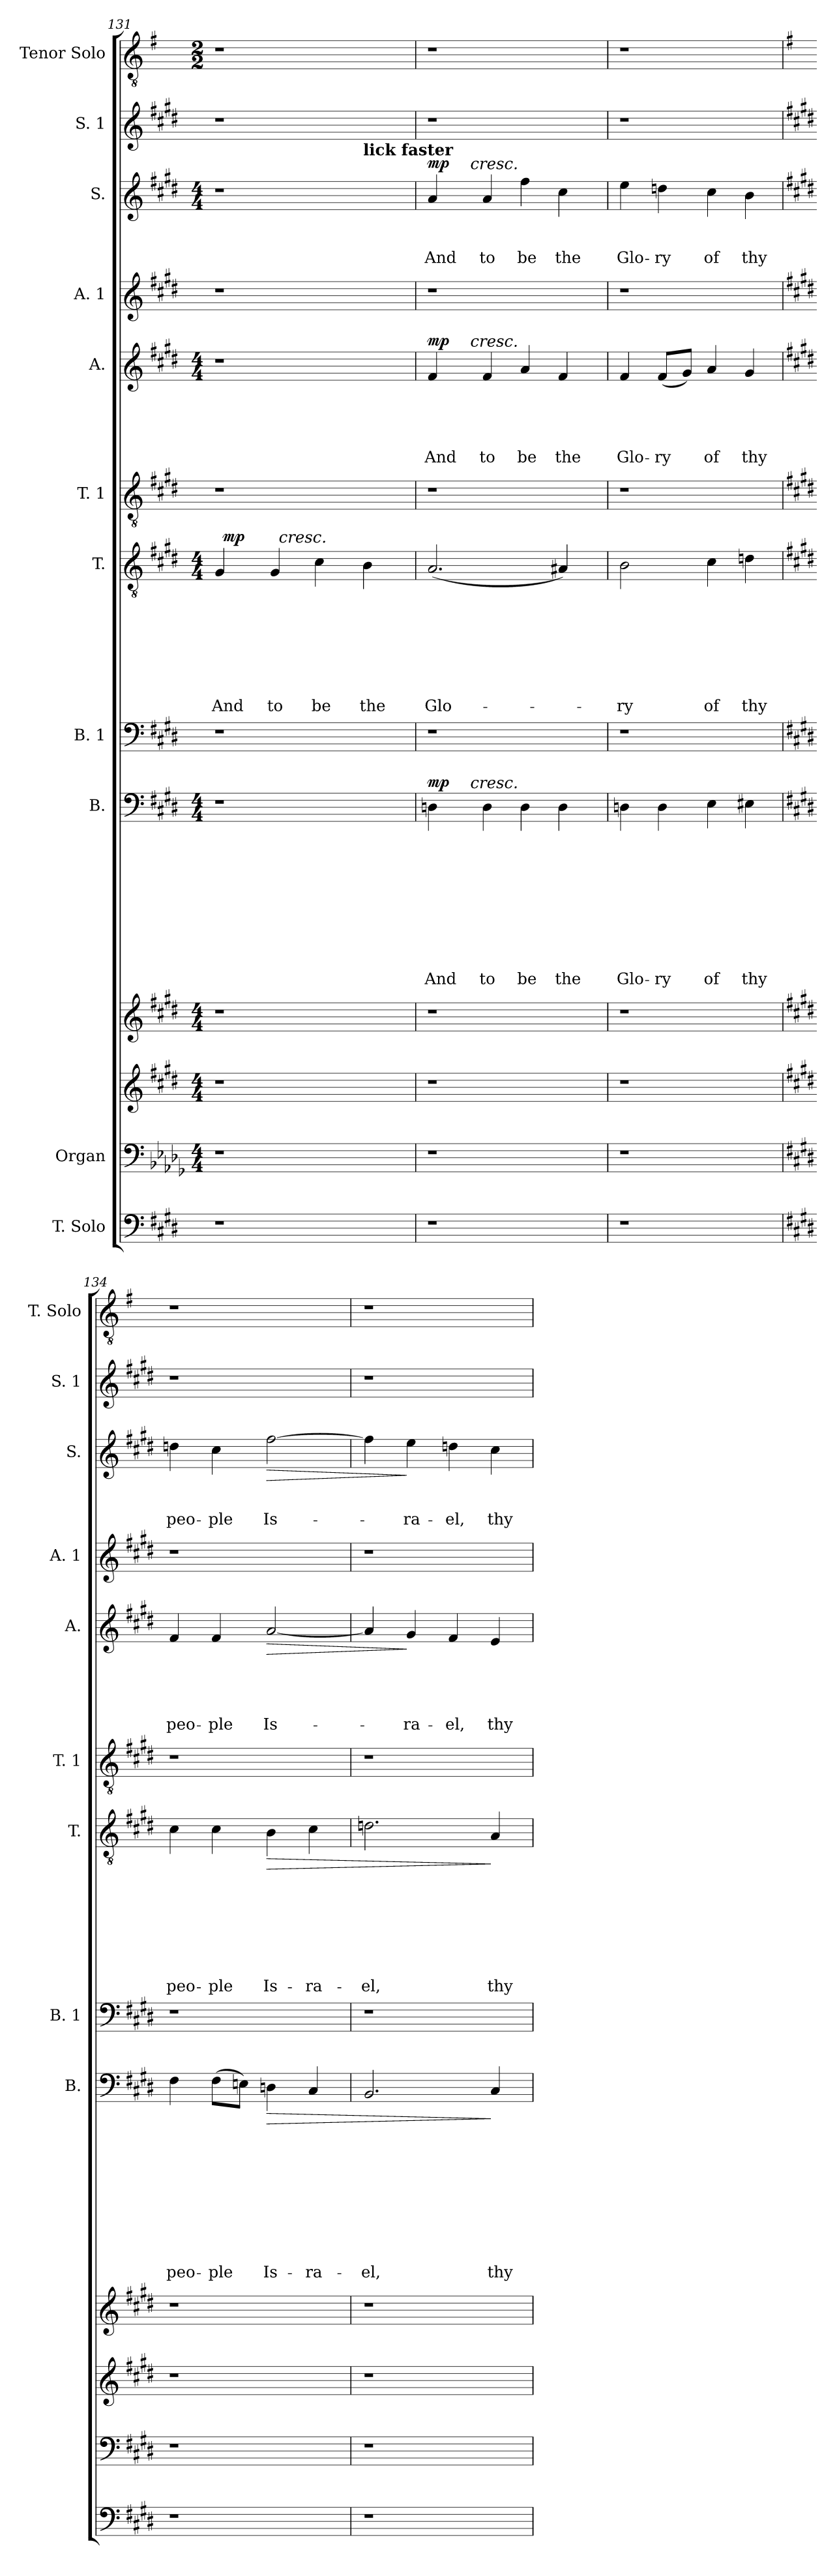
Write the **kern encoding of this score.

**kern	**kern	**kern	**kern	**kern	**text	**text	**text	**text	**text	**text	**text	**text	**text	**text	**dynam	**kern	**kern	**text	**text	**text	**text	**text	**text	**text	**text	**dynam	**kern	**kern	**text	**text	**text	**text	**text	**dynam	**kern	**kern	**text	**text	**text	**dynam	**kern	**kern
*part13	*part12	*part11	*part10	*part9	*part9	*part9	*part9	*part9	*part9	*part9	*part9	*part9	*part9	*part9	*part9	*part8	*part7	*part7	*part7	*part7	*part7	*part7	*part7	*part7	*part7	*part7	*part6	*part5	*part5	*part5	*part5	*part5	*part5	*part5	*part4	*part3	*part3	*part3	*part3	*part3	*part2	*part1
*staff13	*staff12	*staff11	*staff10	*staff9	*staff9	*staff9	*staff9	*staff9	*staff9	*staff9	*staff9	*staff9	*staff9	*staff9	*staff9	*staff8	*staff7	*staff7	*staff7	*staff7	*staff7	*staff7	*staff7	*staff7	*staff7	*staff7	*staff6	*staff5	*staff5	*staff5	*staff5	*staff5	*staff5	*staff5	*staff4	*staff3	*staff3	*staff3	*staff3	*staff3	*staff2	*staff1
*I"T. Solo	*I"Organ	*	*	*I"B.	*	*	*	*	*	*	*	*	*	*	*	*I"B. 1	*I"T.	*	*	*	*	*	*	*	*	*	*I"T. 1	*I"A.	*	*	*	*	*	*	*I"A. 1	*I"S.	*	*	*	*	*I"S. 1	*I"Tenor Solo
*	*	*	*	*I'B.	*	*	*	*	*	*	*	*	*	*	*	*I'B. 1	*I'T.	*	*	*	*	*	*	*	*	*	*I'T. 1	*I'A.	*	*	*	*	*	*	*I'A. 1	*I'S.	*	*	*	*	*I'S. 1	*I'T. Solo
*clefF4	*clefF4	*clefG2	*clefG2	*clefF4	*	*	*	*	*	*	*	*	*	*	*	*clefF4	*clefGv2	*	*	*	*	*	*	*	*	*	*clefGv2	*clefG2	*	*	*	*	*	*	*clefG2	*clefG2	*	*	*	*	*clefG2	*clefGv2
*k[f#c#g#d#]	*k[b-e-a-d-g-]	*k[f#c#g#d#]	*k[f#c#g#d#]	*k[f#c#g#d#]	*	*	*	*	*	*	*	*	*	*	*	*k[f#c#g#d#]	*k[f#c#g#d#]	*	*	*	*	*	*	*	*	*	*k[f#c#g#d#]	*k[f#c#g#d#]	*	*	*	*	*	*	*k[f#c#g#d#]	*k[f#c#g#d#]	*	*	*	*	*k[f#c#g#d#]	*k[f#]
*E:	*D-:	*E:	*E:	*E:	*	*	*	*	*	*	*	*	*	*	*	*E:	*E:	*	*	*	*	*	*	*	*	*	*E:	*E:	*	*	*	*	*	*	*E:	*E:	*	*	*	*	*E:	*G:
*	*M4/4	*M4/4	*M4/4	*M4/4	*	*	*	*	*	*	*	*	*	*	*	*	*M4/4	*	*	*	*	*	*	*	*	*	*	*M4/4	*	*	*	*	*	*	*	*M4/4	*	*	*	*	*	*M2/2
=131	=131	=131	=131	=131	=131	=131	=131	=131	=131	=131	=131	=131	=131	=131	=131	=131	=131	=131	=131	=131	=131	=131	=131	=131	=131	=131	=131	=131	=131	=131	=131	=131	=131	=131	=131	=131	=131	=131	=131	=131	=131	=131
!	!	!	!	!	!	!	!	!	!	!	!	!	!	!	!	!	!	!	!	!	!	!	!	!	!LO:LY:b	!	!	!	!	!	!	!	!	!	!	!	!	!	!	!	!	!
*	*	*	*	*	*	*	*	*	*	*	*	*	*	*	*	*	*^	*	*	*	*	*	*	*	*	*	*	*	*	*	*	*	*	*	*	*^	*	*	*	*	*	*
*	*	*	*	*	*	*	*	*	*	*	*	*	*	*	*	*	*	*^	*	*	*	*	*	*	*	*	*	*	*	*	*	*	*	*	*	*	*	*^	*	*	*	*	*	*
1r	1r	1r	1r	1r	.	.	.	.	.	.	.	.	.	.	.	1r	4G#/	48ryy	6ryy	.	.	.	.	.	.	.	And	.	1r	1r	.	.	.	.	.	.	1r	1r	2.ryy	2ryy	.	.	.	.	1r	1r
!	!	!	!	!	!	!	!	!	!	!	!	!	!	!	!	!	!	!	!	!	!	!	!	!	!	!	!	!LO:DY:a	!	!	!	!	!	!	!	!	!	!	!	!	!	!	!	!	!	!
.	.	.	.	.	.	.	.	.	.	.	.	.	.	.	.	.	.	3%2ryy	.	.	.	.	.	.	.	.	.	mp	.	.	.	.	.	.	.	.	.	.	.	.	.	.	.	.	.	.
.	.	.	.	.	.	.	.	.	.	.	.	.	.	.	.	.	.	.	12ryy	.	.	.	.	.	.	.	.	.	.	.	.	.	.	.	.	.	.	.	.	.	.	.	.	.	.	.
!	!	!	!	!	!	!	!	!	!	!	!	!	!	!	!	!	!	!	!	!	!	!	!	!	!	!	!LO:LY:b	!	!	!	!	!	!	!	!	!	!	!	!	!	!	!	!	!	!	!
.	.	.	.	.	.	.	.	.	.	.	.	.	.	.	.	.	4G#/	.	48ryy	.	.	.	.	.	.	.	to	.	.	.	.	.	.	.	.	.	.	.	.	.	.	.	.	.	.	.
!	!	!	!	!	!	!	!	!	!	!	!	!	!	!	!	!	!	!	!LO:TX:a:i:t=cresc.	!	!	!	!	!	!	!	!	!	!	!	!	!	!	!	!	!	!	!	!	!	!	!	!	!	!	!
.	.	.	.	.	.	.	.	.	.	.	.	.	.	.	.	.	.	.	3%2ryy	.	.	.	.	.	.	.	.	.	.	.	.	.	.	.	.	.	.	.	.	.	.	.	.	.	.	.
!	!	!	!	!	!	!	!	!	!	!	!	!	!	!	!	!	!	!	!	!	!	!	!	!	!	!	!LO:LY:b	!	!	!	!	!	!	!	!	!	!	!	!	!	!	!	!	!	!	!
.	.	.	.	.	.	.	.	.	.	.	.	.	.	.	.	.	4c#\	.	.	.	.	.	.	.	.	.	be	.	.	.	.	.	.	.	.	.	.	.	.	4...ryy	.	.	.	.	.	.
.	.	.	.	.	.	.	.	.	.	.	.	.	.	.	.	.	.	6...ryy	.	.	.	.	.	.	.	.	.	.	.	.	.	.	.	.	.	.	.	.	.	.	.	.	.	.	.	.
!	!	!	!	!	!	!	!	!	!	!	!	!	!	!	!	!	!	!	!	!	!	!	!	!	!	!	!	!	!	!	!	!	!	!	!	!	!	!	!LO:TX:a:B:t=lick faster	!	!	!	!	!	!	!
!	!	!	!	!	!	!	!	!	!	!	!	!	!	!	!	!	!	!	!	!	!	!	!	!	!	!	!LO:LY:b	!	!	!	!	!	!	!	!	!	!	!	!	!	!	!	!	!	!	!
.	.	.	.	.	.	.	.	.	.	.	.	.	.	.	.	.	4B\	.	.	.	.	.	.	.	.	.	the	.	.	.	.	.	.	.	.	.	.	.	4ryy	.	.	.	.	.	.	.
.	.	.	.	.	.	.	.	.	.	.	.	.	.	.	.	.	.	.	24.ryy	.	.	.	.	.	.	.	.	.	.	.	.	.	.	.	.	.	.	.	.	.	.	.	.	.	.	.
*	*	*	*	*	*	*	*	*	*	*	*	*	*	*	*	*	*	*	*	*	*	*	*	*	*	*	*	*	*	*	*	*	*	*	*	*	*	*MM120	*	*	*	*	*	*	*	*
.	.	.	.	.	.	.	.	.	.	.	.	.	.	.	.	.	.	.	.	.	.	.	.	.	.	.	.	.	.	.	.	.	.	.	.	.	.	.	.	32ryy	.	.	.	.	.	.
=132	=132	=132	=132	=132	=132	=132	=132	=132	=132	=132	=132	=132	=132	=132	=132	=132	=132	=132	=132	=132	=132	=132	=132	=132	=132	=132	=132	=132	=132	=132	=132	=132	=132	=132	=132	=132	=132	=132	=132	=132	=132	=132	=132	=132	=132	=132
!	!	!	!	!	!	!	!	!	!	!	!	!	!	!LO:LY:b	!LO:DY:a	!	!	!	!	!	!	!	!	!	!	!	!LO:LY:b	!	!	!	!	!	!	!	!LO:LY:b	!LO:DY:a	!	!	!	!	!	!	!LO:LY:b	!LO:DY:a	!	!
*	*	*	*	*^	*	*	*	*	*	*	*	*	*	*	*	*	*v	*v	*v	*	*	*	*	*	*	*	*	*	*	*^	*	*	*	*	*	*	*	*	*v	*v	*	*	*	*	*	*
1r	1r	1r	1r	4Dn\	6ryy	.	.	.	.	.	.	.	.	.	And	mp	1r	(<2.A/	.	.	.	.	.	.	.	Glo-	.	1r	4f#/	6ryy	.	.	.	.	And	mp	1r	4a/	6ryy	.	.	And	mp	1r	1r
.	.	.	.	.	24ryy	.	.	.	.	.	.	.	.	.	.	.	.	.	.	.	.	.	.	.	.	.	.	.	.	24ryy	.	.	.	.	.	.	.	.	24ryy	.	.	.	.	.	.
!	!	!	!	!	!	!	!	!	!	!	!	!	!	!	!	!	!	!	!	!	!	!	!	!	!	!	!	!	!	!	!	!	!	!	!	!	!	!	!LO:TX:a:i:t=cresc.	!	!	!	!	!	!
!	!	!	!	!	!	!	!	!	!	!	!	!	!	!	!	!	!	!	!	!	!	!	!	!	!	!	!	!	!	!LO:TX:a:i:t=cresc.	!	!	!	!	!	!	!	!	!	!	!	!	!	!	!
!	!	!	!	!	!LO:TX:a:i:t=cresc.	!	!	!	!	!	!	!	!	!	!	!	!	!	!	!	!	!	!	!	!	!	!	!	!	!	!	!	!	!	!	!	!	!	!	!	!	!	!	!	!
.	.	.	.	.	3%2ryy	.	.	.	.	.	.	.	.	.	.	.	.	.	.	.	.	.	.	.	.	.	.	.	.	3%2ryy	.	.	.	.	.	.	.	.	3%2ryy	.	.	.	.	.	.
!	!	!	!	!	!	!	!	!	!	!	!	!	!	!	!LO:LY:b	!	!	!	!	!	!	!	!	!	!	!	!	!	!	!	!	!	!	!	!LO:LY:b	!	!	!	!	!	!	!LO:LY:b	!	!	!
.	.	.	.	4D\	.	.	.	.	.	.	.	.	.	.	to	.	.	.	.	.	.	.	.	.	.	.	.	.	4f#/	.	.	.	.	.	to	.	.	4a/	.	.	.	to	.	.	.
!	!	!	!	!	!	!	!	!	!	!	!	!	!	!	!LO:LY:b	!	!	!	!	!	!	!	!	!	!	!	!	!	!	!	!	!	!	!	!LO:LY:b	!	!	!	!	!	!	!LO:LY:b	!	!	!
.	.	.	.	4D\	.	.	.	.	.	.	.	.	.	.	be	.	.	.	.	.	.	.	.	.	.	.	.	.	4a/	.	.	.	.	.	be	.	.	4ff#\	.	.	.	be	.	.	.
!	!	!	!	!	!	!	!	!	!	!	!	!	!	!	!LO:LY:b	!	!	!	!	!	!	!	!	!	!	!	!	!	!	!	!	!	!	!	!LO:LY:b	!	!	!	!	!	!	!LO:LY:b	!	!	!
.	.	.	.	4D\	.	.	.	.	.	.	.	.	.	.	the	.	.	4A#X/)	.	.	.	.	.	.	.	.	.	.	4f#/	.	.	.	.	.	the	.	.	4cc#\	.	.	.	the	.	.	.
.	.	.	.	.	12.ryy	.	.	.	.	.	.	.	.	.	.	.	.	.	.	.	.	.	.	.	.	.	.	.	.	12.ryy	.	.	.	.	.	.	.	.	12.ryy	.	.	.	.	.	.
=133	=133	=133	=133	=133	=133	=133	=133	=133	=133	=133	=133	=133	=133	=133	=133	=133	=133	=133	=133	=133	=133	=133	=133	=133	=133	=133	=133	=133	=133	=133	=133	=133	=133	=133	=133	=133	=133	=133	=133	=133	=133	=133	=133	=133	=133
!	!	!	!	!	!	!	!	!	!	!	!	!	!	!	!LO:LY:b	!	!	!	!	!	!	!	!	!	!	!LO:LY:b	!	!	!	!	!	!	!	!	!LO:LY:b	!	!	!	!	!	!	!LO:LY:b	!	!	!
*	*	*	*	*v	*v	*	*	*	*	*	*	*	*	*	*	*	*	*	*	*	*	*	*	*	*	*	*	*	*v	*v	*	*	*	*	*	*	*	*v	*v	*	*	*	*	*	*
1r	1r	1r	1r	4Dn\	.	.	.	.	.	.	.	.	.	Glo-	.	1r	2B\	.	.	.	.	.	.	.	-ry	.	1r	4f#/	.	.	.	.	Glo-	.	1r	4ee\	.	.	Glo-	.	1r	1r
!	!	!	!	!	!	!	!	!	!	!	!	!	!	!LO:LY:b:rj	!	!	!	!	!	!	!	!	!	!	!	!	!	!	!	!	!	!	!LO:LY:b:rj	!	!	!	!	!	!LO:LY:b:rj	!	!	!
.	.	.	.	4D\	.	.	.	.	.	.	.	.	.	-ry	.	.	.	.	.	.	.	.	.	.	.	.	.	(<8f#/L	.	.	.	.	-ry	.	.	4ddn\	.	.	-ry	.	.	.
.	.	.	.	.	.	.	.	.	.	.	.	.	.	.	.	.	.	.	.	.	.	.	.	.	.	.	.	8g#/J)	.	.	.	.	.	.	.	.	.	.	.	.	.	.
!	!	!	!	!	!	!	!	!	!	!	!	!	!	!LO:LY:b	!	!	!	!	!	!	!	!	!	!	!LO:LY:b	!	!	!	!	!	!	!	!LO:LY:b	!	!	!	!	!	!LO:LY:b	!	!	!
.	.	.	.	4E\	.	.	.	.	.	.	.	.	.	of	.	.	4c#\	.	.	.	.	.	.	.	of	.	.	4a/	.	.	.	.	of	.	.	4cc#\	.	.	of	.	.	.
!	!	!	!	!	!	!	!	!	!	!	!	!	!	!LO:LY:b	!	!	!	!	!	!	!	!	!	!	!LO:LY:b	!	!	!	!	!	!	!	!LO:LY:b	!	!	!	!	!	!LO:LY:b	!	!	!
.	.	.	.	4E#X\	.	.	.	.	.	.	.	.	.	thy	.	.	4dn\	.	.	.	.	.	.	.	thy	.	.	4g#/	.	.	.	.	thy	.	.	4b\	.	.	thy	.	.	.
!!LO:PB:g=z
=134	=134	=134	=134	=134	=134	=134	=134	=134	=134	=134	=134	=134	=134	=134	=134	=134	=134	=134	=134	=134	=134	=134	=134	=134	=134	=134	=134	=134	=134	=134	=134	=134	=134	=134	=134	=134	=134	=134	=134	=134	=134	=134
*	*k[f#c#g#d#]	*	*	*	*	*	*	*	*	*	*	*	*	*	*	*	*	*	*	*	*	*	*	*	*	*	*	*	*	*	*	*	*	*	*	*	*	*	*	*	*	*
*	*E:	*	*	*	*	*	*	*	*	*	*	*	*	*	*	*	*	*	*	*	*	*	*	*	*	*	*	*	*	*	*	*	*	*	*	*	*	*	*	*	*	*
!	!	!	!	!	!	!	!	!	!	!	!	!	!	!LO:LY:b	!	!	!	!	!	!	!	!	!	!	!LO:LY:b	!	!	!	!	!	!	!	!LO:LY:b	!	!	!	!	!	!LO:LY:b	!	!	!
1r	1r	1r	1r	4F#\	.	.	.	.	.	.	.	.	.	peo-	.	1r	4c#\	.	.	.	.	.	.	.	peo-	.	1r	4f#/	.	.	.	.	peo-	.	1r	4ddn\	.	.	peo-	.	1r	1r
!	!	!	!	!	!	!	!	!	!	!	!	!	!	!LO:LY:b:rj	!	!	!	!	!	!	!	!	!	!	!LO:LY:b:rj	!	!	!	!	!	!	!	!LO:LY:b:rj	!	!	!	!	!	!LO:LY:b:rj	!	!	!
.	.	.	.	(>8F#\L	.	.	.	.	.	.	.	.	.	-ple	.	.	4c#\	.	.	.	.	.	.	.	-ple	.	.	4f#/	.	.	.	.	-ple	.	.	4cc#\	.	.	-ple	.	.	.
.	.	.	.	8En\J)	.	.	.	.	.	.	.	.	.	.	.	.	.	.	.	.	.	.	.	.	.	.	.	.	.	.	.	.	.	.	.	.	.	.	.	.	.	.
!	!	!	!	!	!	!	!	!	!	!	!	!	!	!LO:LY:b	!LO:HP:b	!	!	!	!	!	!	!	!	!	!LO:LY:b	!LO:HP:b	!	!	!	!	!	!	!LO:LY:b	!LO:HP:b	!	!	!	!	!LO:LY:b	!LO:HP:b	!	!
.	.	.	.	4Dn\	.	.	.	.	.	.	.	.	.	Is-	>	.	4B\	.	.	.	.	.	.	.	Is-	>	.	[<2a/	.	.	.	.	Is-	>	.	[>2ff#\	.	.	Is-	>	.	.
!	!	!	!	!	!	!	!	!	!	!	!	!	!	!LO:LY:b	!	!	!	!	!	!	!	!	!	!	!LO:LY:b	!	!	!	!	!	!	!	!	!	!	!	!	!	!	!	!	!
.	.	.	.	4C#/	.	.	.	.	.	.	.	.	.	-ra-	.	.	4c#\	.	.	.	.	.	.	.	-ra-	.	.	.	.	.	.	.	.	.	.	.	.	.	.	.	.	.
=135	=135	=135	=135	=135	=135	=135	=135	=135	=135	=135	=135	=135	=135	=135	=135	=135	=135	=135	=135	=135	=135	=135	=135	=135	=135	=135	=135	=135	=135	=135	=135	=135	=135	=135	=135	=135	=135	=135	=135	=135	=135	=135
!	!	!	!	!	!	!	!	!	!	!	!	!	!	!LO:LY:b	!	!	!	!	!	!	!	!	!	!	!LO:LY:b	!	!	!	!	!	!	!	!	!	!	!	!	!	!	!	!	!
1r	1r	1r	1r	2.BB/	.	.	.	.	.	.	.	.	.	-el,	.	1r	2.dn\	.	.	.	.	.	.	.	-el,	.	1r	4a/]	.	.	.	.	.	.	1r	4ff#\]	.	.	.	.	1r	1r
!	!	!	!	!	!	!	!	!	!	!	!	!	!	!	!	!	!	!	!	!	!	!	!	!	!	!	!	!	!	!	!	!	!LO:LY:b	!	!	!	!	!	!LO:LY:b	!	!	!
.	.	.	.	.	.	.	.	.	.	.	.	.	.	.	.	.	.	.	.	.	.	.	.	.	.	.	.	4g#/	.	.	.	.	-ra-	]	.	4ee\	.	.	-ra-	]	.	.
!	!	!	!	!	!	!	!	!	!	!	!	!	!	!	!	!	!	!	!	!	!	!	!	!	!	!	!	!	!	!	!	!	!LO:LY:b	!	!	!	!	!	!LO:LY:b	!	!	!
.	.	.	.	.	.	.	.	.	.	.	.	.	.	.	.	.	.	.	.	.	.	.	.	.	.	.	.	4f#/	.	.	.	.	-el,	.	.	4ddn\	.	.	-el,	.	.	.
!	!	!	!	!	!	!	!	!	!	!	!	!	!	!LO:LY:b	!	!	!	!	!	!	!	!	!	!	!LO:LY:b	!	!	!	!	!	!	!	!LO:LY:b	!	!	!	!	!	!LO:LY:b	!	!	!
.	.	.	.	4C#/	.	.	.	.	.	.	.	.	.	thy	]	.	4A/	.	.	.	.	.	.	.	thy	]	.	4e/	.	.	.	.	thy	.	.	4cc#\	.	.	thy	.	.	.
=	=	=	=	=	=	=	=	=	=	=	=	=	=	=	=	=	=	=	=	=	=	=	=	=	=	=	=	=	=	=	=	=	=	=	=	=	=	=	=	=	=	=
*-	*-	*-	*-	*-	*-	*-	*-	*-	*-	*-	*-	*-	*-	*-	*-	*-	*-	*-	*-	*-	*-	*-	*-	*-	*-	*-	*-	*-	*-	*-	*-	*-	*-	*-	*-	*-	*-	*-	*-	*-	*-	*-
